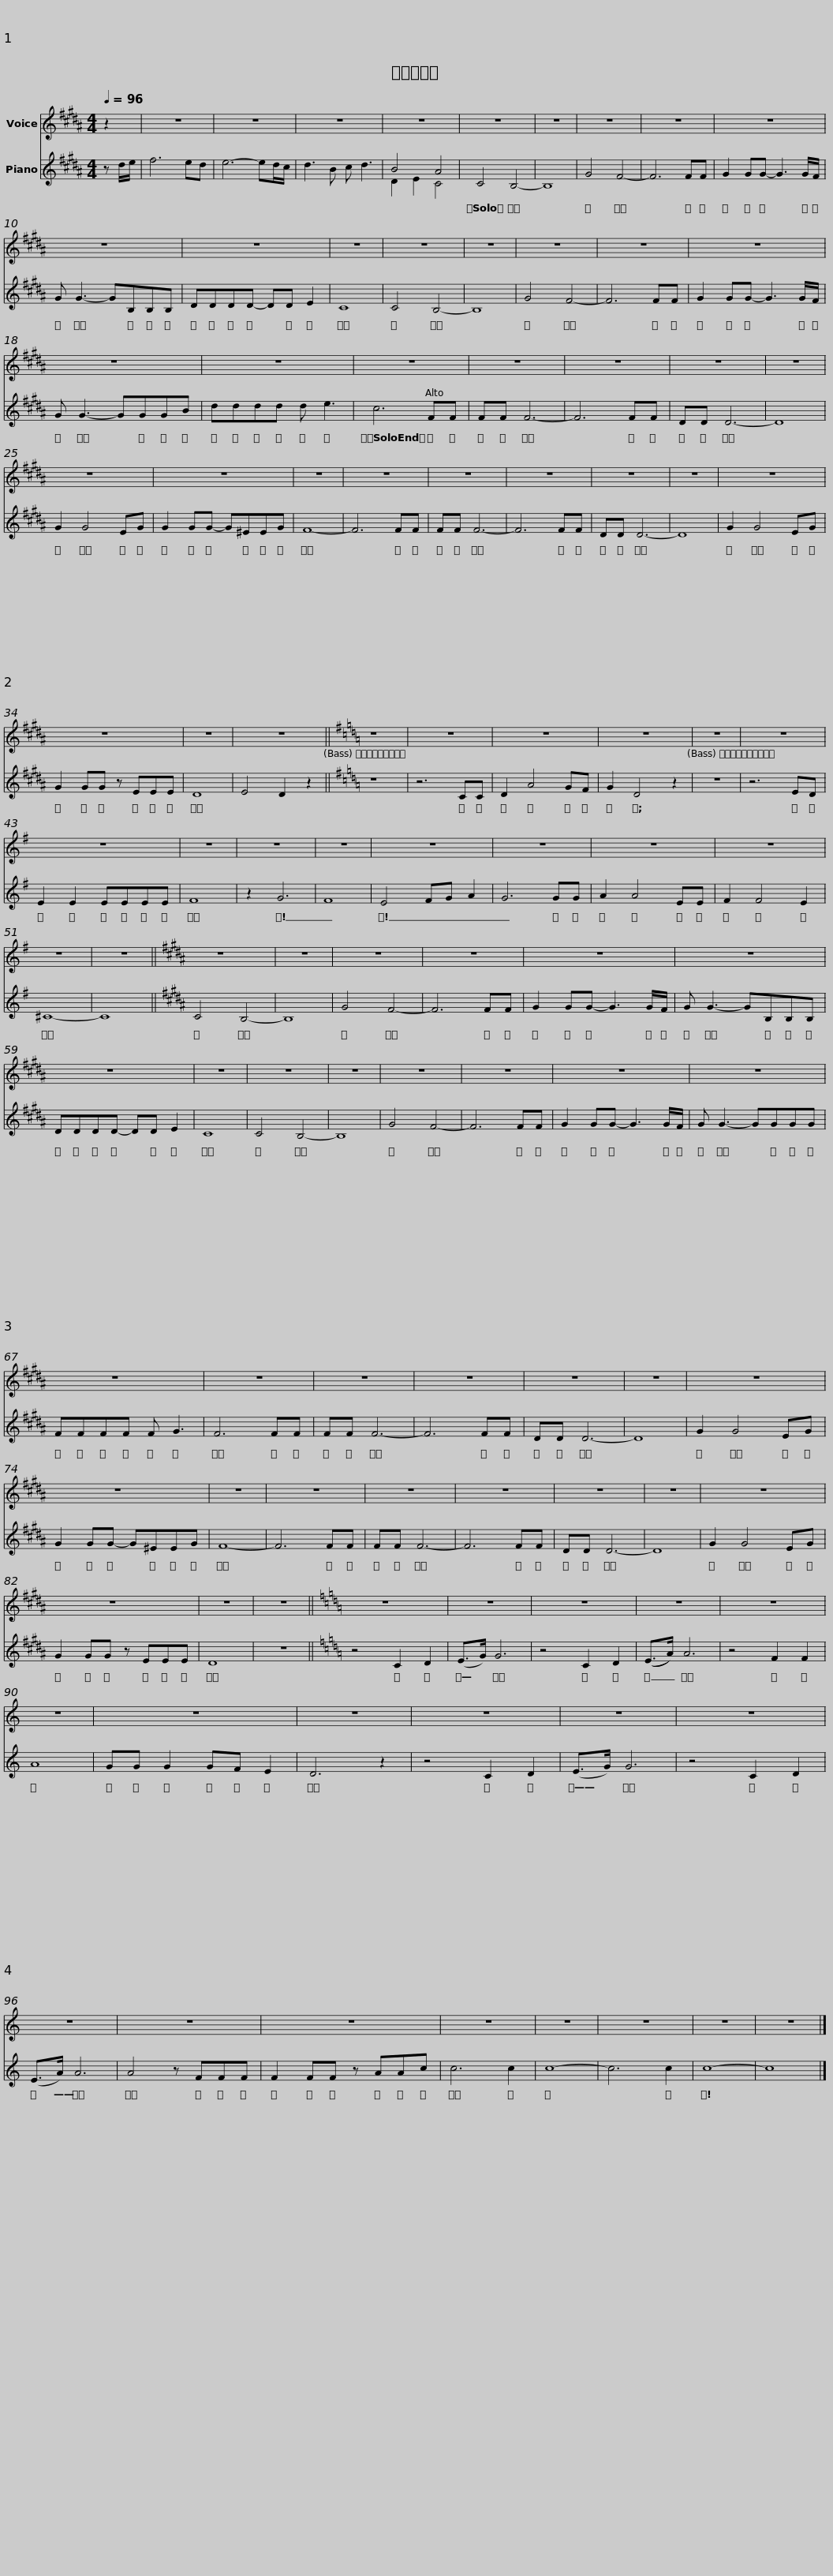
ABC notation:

X:1
%%score 1 ( 2 3 )
L:1/8
Q:1/4=96
M:4/4
I:linebreak $
K:B
V:1 treble
V:2 treble
V:3 treble
V:1
 z2 | z8 | z8 | z8 | z8 |$ %5
 z8 | z8 | z8 | z8 | z8 | %10
 z8 | z8 | z8 | z8 | z8 |$ %15
 z8 | z8 | z8 | z8 | z8 | %20
 z8 |$ z8 | z8 | z8 | z8 | %25
 z8 | z8 |$ z8 | z8 | z8 | %30
 z8 | z8 | z8 |$ z8 | z8 | %35
 z8 | z8 ||$[K:G] z8 | z8 | z8 | %40
 z8 | z8 | z8 |$ z8 | z8 | %45
 z8 | z8 | z8 |$ z8 | z8 | %50
 z8 | z8 | z8 ||$[K:B] z8 | z8 | %55
 z8 | z8 | z8 | z8 | z8 | %60
 z8 | z8 | z8 |$ z8 | z8 | %65
 z8 | z8 | z8 | z8 | z8 | %70
 z8 | z8 |$ z8 | z8 | z8 | %75
 z8 | z8 | z8 | z8 | z8 | %80
 z8 | z8 |$ z8 | z8 | z8 ||$ %85
[K:C] z8 | z8 | z8 | z8 | z8 | %90
 z8 | z8 | z8 | z8 | z8 | %95
 z8 |$ z8 | z8 | z8 | z8 | %100
 z8 | z8 | z8 | z8 |] %104
V:2
 z d/e/ | f6 ed | e6- ed/c/ | d3 B c d3 | B4 A4 |$ %5
 C4 B,4- | B,8 | G4 F4- | F6 FF | G2 GG- G3 G/F/ | %10
 G G3- GB,B,B, | DDDD- DD E2 | C8 | C4 B,4- | B,8 |$ %15
 G4 F4- | F6 FF | G2 GG- G3 G/F/ | G G3- GGGB | dddd d e3 | %20
 c6 FF |$ FF F6- | F6 FF | DD D6- | D8 | %25
 G2 G4 EG | G2 GG- G^EEG |$ F8- | F6 FF | FF F6- | %30
 F6 FF | DD D6- | D8 |$ G2 G4 EG | G2 GG z EEE | %35
 D8 | E4 D2 z2 ||$[K:G] z8 | z6 CC | D2 A4 GF | %40
 G2 D4 z2 | z8 | z6 ED |$ E2 E2 EEEE | F8 | %45
 z2 G6 | F8 | E4 FG A2 |$ G6 GG | A2 A4 EE | %50
 F2 F4 E2 | ^C8- | C8 ||$[K:B] C4 B,4- | B,8 | %55
 G4 F4- | F6 FF | G2 GG- G3 G/F/ | G G3- GB,B,B, | DDDD- DD E2 | %60
 C8 | C4 B,4- | B,8 |$ G4 F4- | F6 FF | %65
 G2 GG- G3 G/F/ | G G3- GGGG | FFFF F G3 | F6 FF | FF F6- | %70
 F6 FF | DD D6- |$ D8 | G2 G4 EG | G2 GG- G^EEG | %75
 F8- | F6 FF | FF F6- | F6 FF | DD D6- | %80
 D8 | G2 G4 EG |$ G2 GG z EEE | D8 | z8 ||$ %85
[K:C] z4 C2 D2 | (E>G) G6 | z4 C2 D2 | ((E>A)) A6 | z4 F2 F2 | %90
 A8 | GG G2 GF E2 | D6 z2 | z4 C2 D2 | (E>G) G6 | %95
 z4 C2 D2 |$ (E>A) A6 | A4 z FFF | F2 FF z AAc | c6 c2 | %100
 c8- | c6 c2 | c8- | c8 |] %104
V:3
 x2 | x8 | x8 | x8 | D2 E2 C4 |$ %5
 x8 | x8 | x8 | x8 | x8 | %10
 x8 | x8 | x8 | x8 | x8 |$ %15
 x8 | x8 | x8 | x8 | x8 | %20
 x8 |$ x8 | x8 | x8 | x8 | %25
 x8 | x8 |$ x8 | x8 | x8 | %30
 x8 | x8 | x8 |$ x8 | x8 | %35
 x8 | x8 ||$[K:G] x8 | x8 | x8 | %40
 x8 | x8 | x8 |$ x8 | x8 | %45
 x8 | x8 | x8 |$ x8 | x8 | %50
 x8 | x8 | x8 ||$[K:B] x8 | x8 | %55
 x8 | x8 | x8 | x8 | x8 | %60
 x8 | x8 | x8 |$ x8 | x8 | %65
 x8 | x8 | x8 | x8 | x8 | %70
 x8 | x8 |$ x8 | x8 | x8 | %75
 x8 | x8 | x8 | x8 | x8 | %80
 x8 | x8 |$ x8 | x8 | x8 ||$ %85
[K:C] x8 | x8 | x8 | x8 | x8 | %90
 x8 | x8 | x8 | x8 | x8 | %95
 x8 |$ x8 | x8 | x8 | x8 | %100
 x8 | x8 | x8 | x8 |] %104
